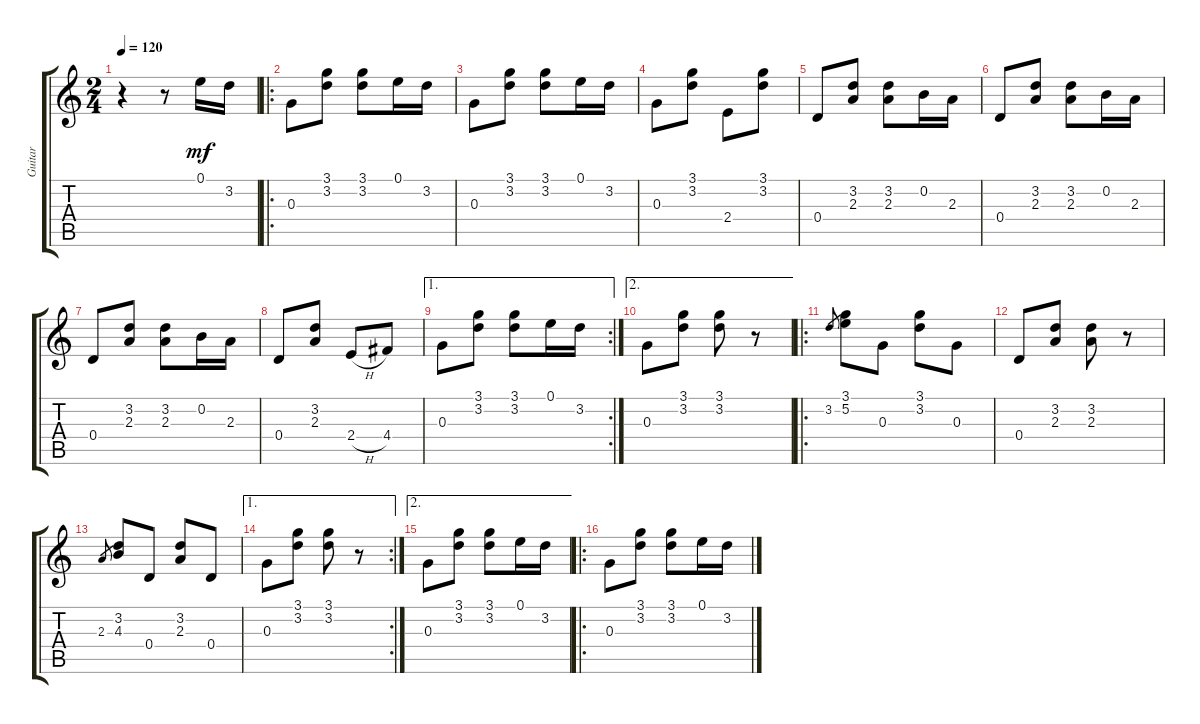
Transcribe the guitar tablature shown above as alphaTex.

\track ("Guitar" "Guitar") {instrument acousticguitarnylon}
\staff {score tabs}
\tuning (E4 B3 G3 D3 A2 E2) {hide}
\ts (2 4)
\tempo 120
\clef g2
\ks c
r.4{dy mf instrument acousticguitarnylon} r.8 0.1.16 3.2.16 |
\ro
0.3.8 (3.1 3.2).8 (3.1 3.2).8 0.1.16 3.2.16 |
0.3.8 (3.1 3.2).8 (3.1 3.2).8 0.1.16 3.2.16 |
0.3.8 (3.1 3.2).8 2.4.8 (3.1 3.2).8 |
0.4.8 (3.2 2.3).8 (3.2 2.3).8 0.2.16 2.3.16 |
0.4.8 (3.2 2.3).8 (3.2 2.3).8 0.2.16 2.3.16 |
0.4.8 (3.2 2.3).8 (3.2 2.3).8 0.2.16 2.3.16 |
0.4.8 (3.2 2.3).8 2.4{h}.8 4.4.8 |
\ae 1
\rc 2
0.3.8 (3.1 3.2).8 (3.1 3.2).8 0.1.16 3.2.16 |
\ae 2
0.3.8 (3.1 3.2).8 (3.1 3.2).8 r.8 |
\ro
3.2.8{gr} (3.1 5.2).8 0.3.8 (3.1 3.2).8 0.3.8 |
0.4.8 (3.2 2.3).8 (3.2 2.3).8 r.8 |
2.3.8{gr} (3.2 4.3).8 0.4.8 (3.2 2.3).8 0.4.8 |
\ae 1
\rc 2
0.3.8 (3.1 3.2).8 (3.1 3.2).8 r.8 |
\ae 2
0.3.8 (3.1 3.2).8 (3.1 3.2).8 0.1.16 3.2.16 |
\ro
0.3.8 (3.1 3.2).8 (3.1 3.2).8 0.1.16 3.2.16
